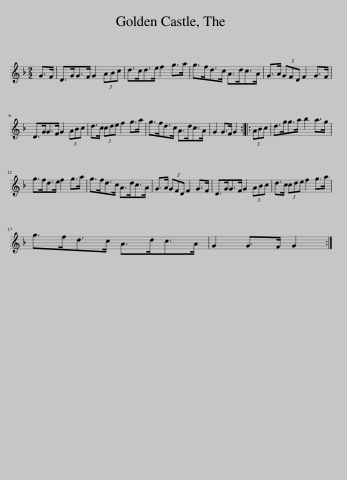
X:1
L:1/8
M:2/2
I:linebreak $
K:F
V:1 treble
V:1
 G>F | D>GG>F G2 (3ABc | d>cd>e f2 g>a | g>fd>c A>dc>A | G>A (3GFD F2 G>F |$ %5
 D>GG>F G2 (3ABc | d>c (3cde f2 g>a | g>fd>c A>dc>A | G2 G>F G2 :: (3ABc | %10
 d>gg>a b2 a>g |$ g>fd>e f2 g>a | g>fd>c A>dc>A | G>A (3GFD F2 G>F | D>GG>F G2 (3ABc | %15
 d>c (3cde f2 g>a |$ g>fd>c A>dc>A | G2 G>F G2 :| %18
